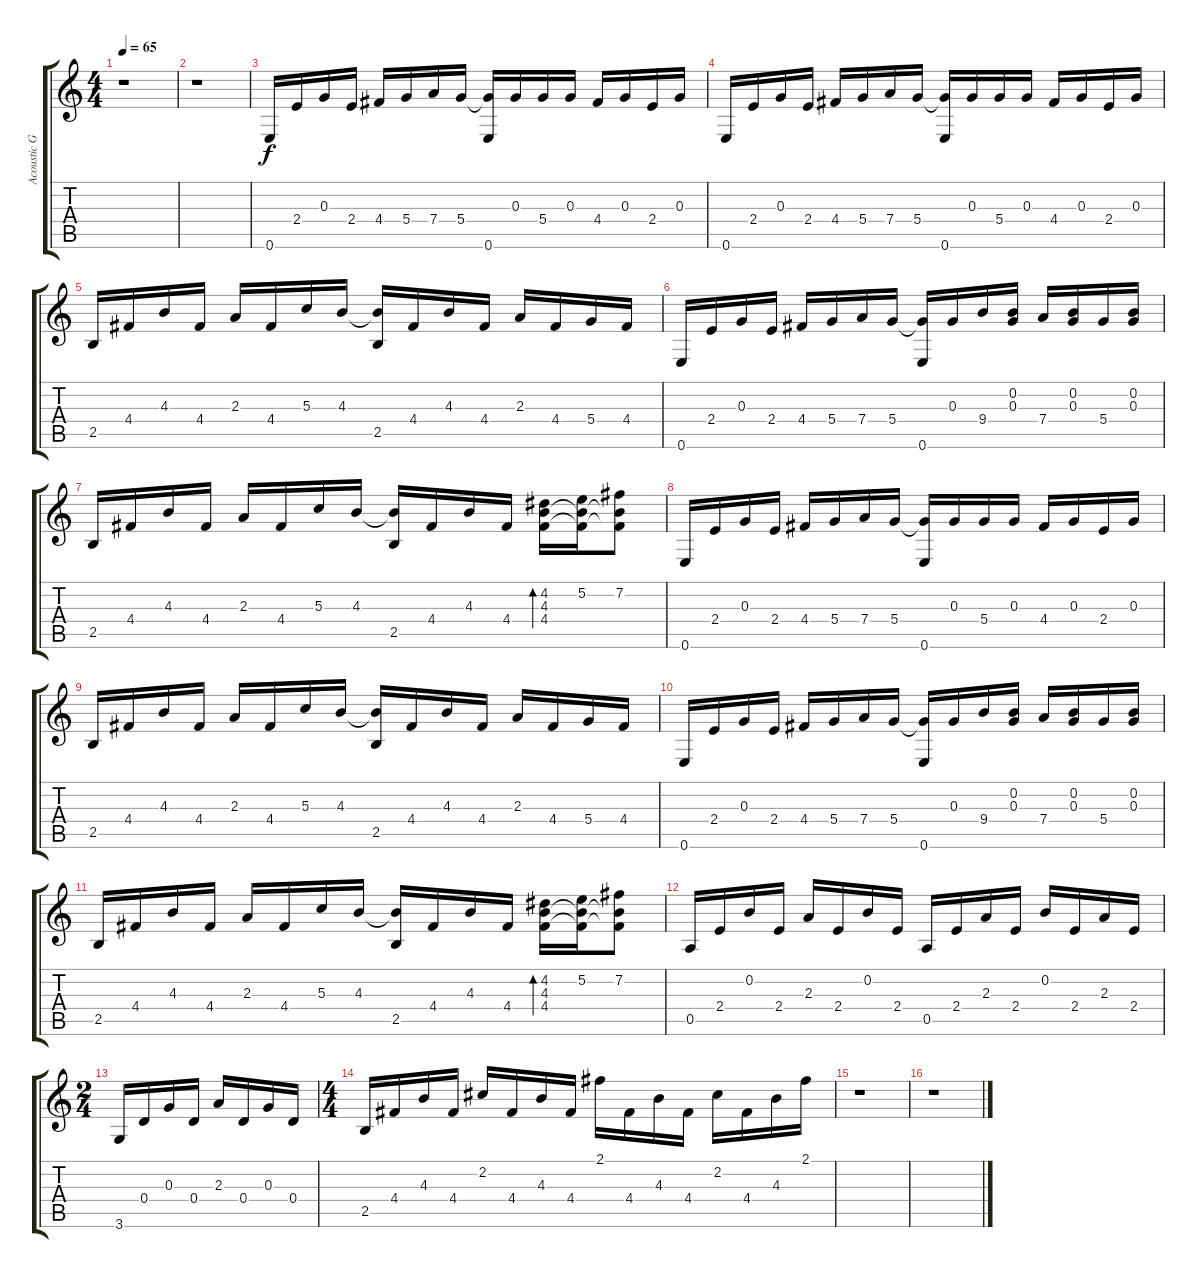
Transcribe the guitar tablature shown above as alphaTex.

\track ("Acoustic Guitar I" "Acoustic G") {instrument acousticguitarsteel}
\staff {score tabs}
\tuning (E4 B3 G3 D3 A2 E2) {hide}
\ts (4 4)
\tempo 65
\clef g2
\ks c
r.1{dy f} |
r.1 |
0.6.16 2.4.16 0.3.16 2.4.16 4.4.16 5.4.16 7.4.16 5.4.16 (5.4{t} 0.6).16 0.3.16 5.4.16 0.3.16 4.4.16 0.3.16 2.4.16 0.3.16 |
0.6.16 2.4.16 0.3.16 2.4.16 4.4.16 5.4.16 7.4.16 5.4.16 (5.4{t} 0.6).16 0.3.16 5.4.16 0.3.16 4.4.16 0.3.16 2.4.16 0.3.16 |
2.5.16 4.4.16 4.3.16 4.4.16 2.3.16 4.4.16 5.3.16 4.3.16 (4.3{t} 2.5).16 4.4.16 4.3.16 4.4.16 2.3.16 4.4.16 5.4.16 4.4.16 |
0.6.16 2.4.16 0.3.16 2.4.16 4.4.16 5.4.16 7.4.16 5.4.16 (5.4{t} 0.6).16 0.3.16 9.4.16 (0.2 0.3).16 7.4.16 (0.2 0.3).16 5.4.16 (0.2 0.3).16 |
2.5.16 4.4.16 4.3.16 4.4.16 2.3.16 4.4.16 5.3.16 4.3.16 (4.3{t} 2.5).16 4.4.16 4.3.16 4.4.16 (4.2 4.3 4.4).16{bd 60} (5.2 4.3{t} 4.4{t}).16 (7.2 4.3{t} 4.4{t}).8 |
0.6.16 2.4.16 0.3.16 2.4.16 4.4.16 5.4.16 7.4.16 5.4.16 (5.4{t} 0.6).16 0.3.16 5.4.16 0.3.16 4.4.16 0.3.16 2.4.16 0.3.16 |
2.5.16 4.4.16 4.3.16 4.4.16 2.3.16 4.4.16 5.3.16 4.3.16 (4.3{t} 2.5).16 4.4.16 4.3.16 4.4.16 2.3.16 4.4.16 5.4.16 4.4.16 |
0.6.16 2.4.16 0.3.16 2.4.16 4.4.16 5.4.16 7.4.16 5.4.16 (5.4{t} 0.6).16 0.3.16 9.4.16 (0.2 0.3).16 7.4.16 (0.2 0.3).16 5.4.16 (0.2 0.3).16 |
2.5.16 4.4.16 4.3.16 4.4.16 2.3.16 4.4.16 5.3.16 4.3.16 (4.3{t} 2.5).16 4.4.16 4.3.16 4.4.16 (4.2 4.3 4.4).16{bd 60} (5.2 4.3{t} 4.4{t}).16 (7.2 4.3{t} 4.4{t}).8 |
0.5.16 2.4.16 0.2.16 2.4.16 2.3.16 2.4.16 0.2.16 2.4.16 0.5.16 2.4.16 2.3.16 2.4.16 0.2.16 2.4.16 2.3.16 2.4.16 |
\ts (2 4)
3.6.16 0.4.16 0.3.16 0.4.16 2.3.16 0.4.16 0.3.16 0.4.16 |
\ts (4 4)
2.5.16 4.4.16 4.3.16 4.4.16 2.2.16 4.4.16 4.3.16 4.4.16 2.1.16 4.4.16 4.3.16 4.4.16 2.2.16 4.4.16 4.3.16 2.1.16 |
r.1 |
r.1
